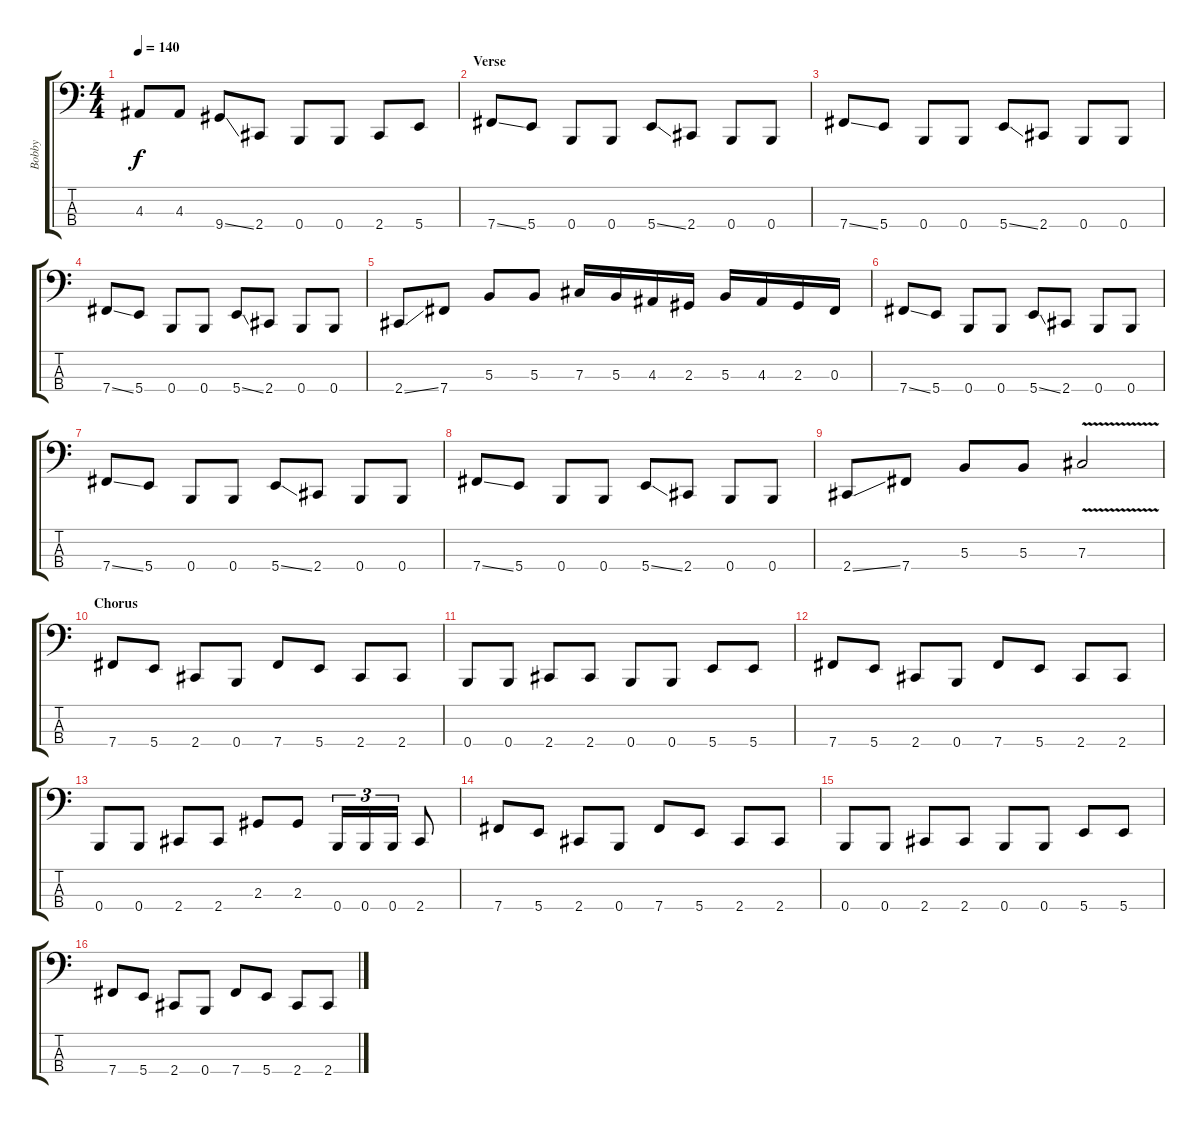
\track ("Bobby" "Bobby") {instrument electricbasspick}
\staff {score tabs}
\tuning (E2 B1 Gb1 B0) {hide}
\ts (4 4)
\tempo 140
\clef f4
\ks c
4.3.8{dy f} 4.3.8 9.4{ss}.8 2.4.8 0.4.8 0.4.8 2.4.8 5.4.8 |
\section ("" "Verse")
7.4{ss}.8 5.4.8 0.4.8 0.4.8 5.4{ss}.8 2.4.8 0.4.8 0.4.8 |
7.4{ss}.8 5.4.8 0.4.8 0.4.8 5.4{ss}.8 2.4.8 0.4.8 0.4.8 |
7.4{ss}.8 5.4.8 0.4.8 0.4.8 5.4{ss}.8 2.4.8 0.4.8 0.4.8 |
2.4{ss}.8 7.4.8 5.3.8 5.3.8 7.3.16 5.3.16 4.3.16 2.3.16 5.3.16 4.3.16 2.3.16 0.3.16 |
7.4{ss}.8 5.4.8 0.4.8 0.4.8 5.4{ss}.8 2.4.8 0.4.8 0.4.8 |
7.4{ss}.8 5.4.8 0.4.8 0.4.8 5.4{ss}.8 2.4.8 0.4.8 0.4.8 |
7.4{ss}.8 5.4.8 0.4.8 0.4.8 5.4{ss}.8 2.4.8 0.4.8 0.4.8 |
2.4{ss}.8 7.4.8 5.3.8 5.3.8 7.3{v}.2 |
\section ("" "Chorus")
7.4.8 5.4.8 2.4.8 0.4.8 7.4.8 5.4.8 2.4.8 2.4.8 |
0.4.8 0.4.8 2.4.8 2.4.8 0.4.8 0.4.8 5.4.8 5.4.8 |
7.4.8 5.4.8 2.4.8 0.4.8 7.4.8 5.4.8 2.4.8 2.4.8 |
0.4.8 0.4.8 2.4.8 2.4.8 2.3.8 2.3.8 0.4.16{tu (3 2)} 0.4.16{tu (3 2)} 0.4.16{tu (3 2)} 2.4.8 |
7.4.8 5.4.8 2.4.8 0.4.8 7.4.8 5.4.8 2.4.8 2.4.8 |
0.4.8 0.4.8 2.4.8 2.4.8 0.4.8 0.4.8 5.4.8 5.4.8 |
7.4.8 5.4.8 2.4.8 0.4.8 7.4.8 5.4.8 2.4.8 2.4.8
